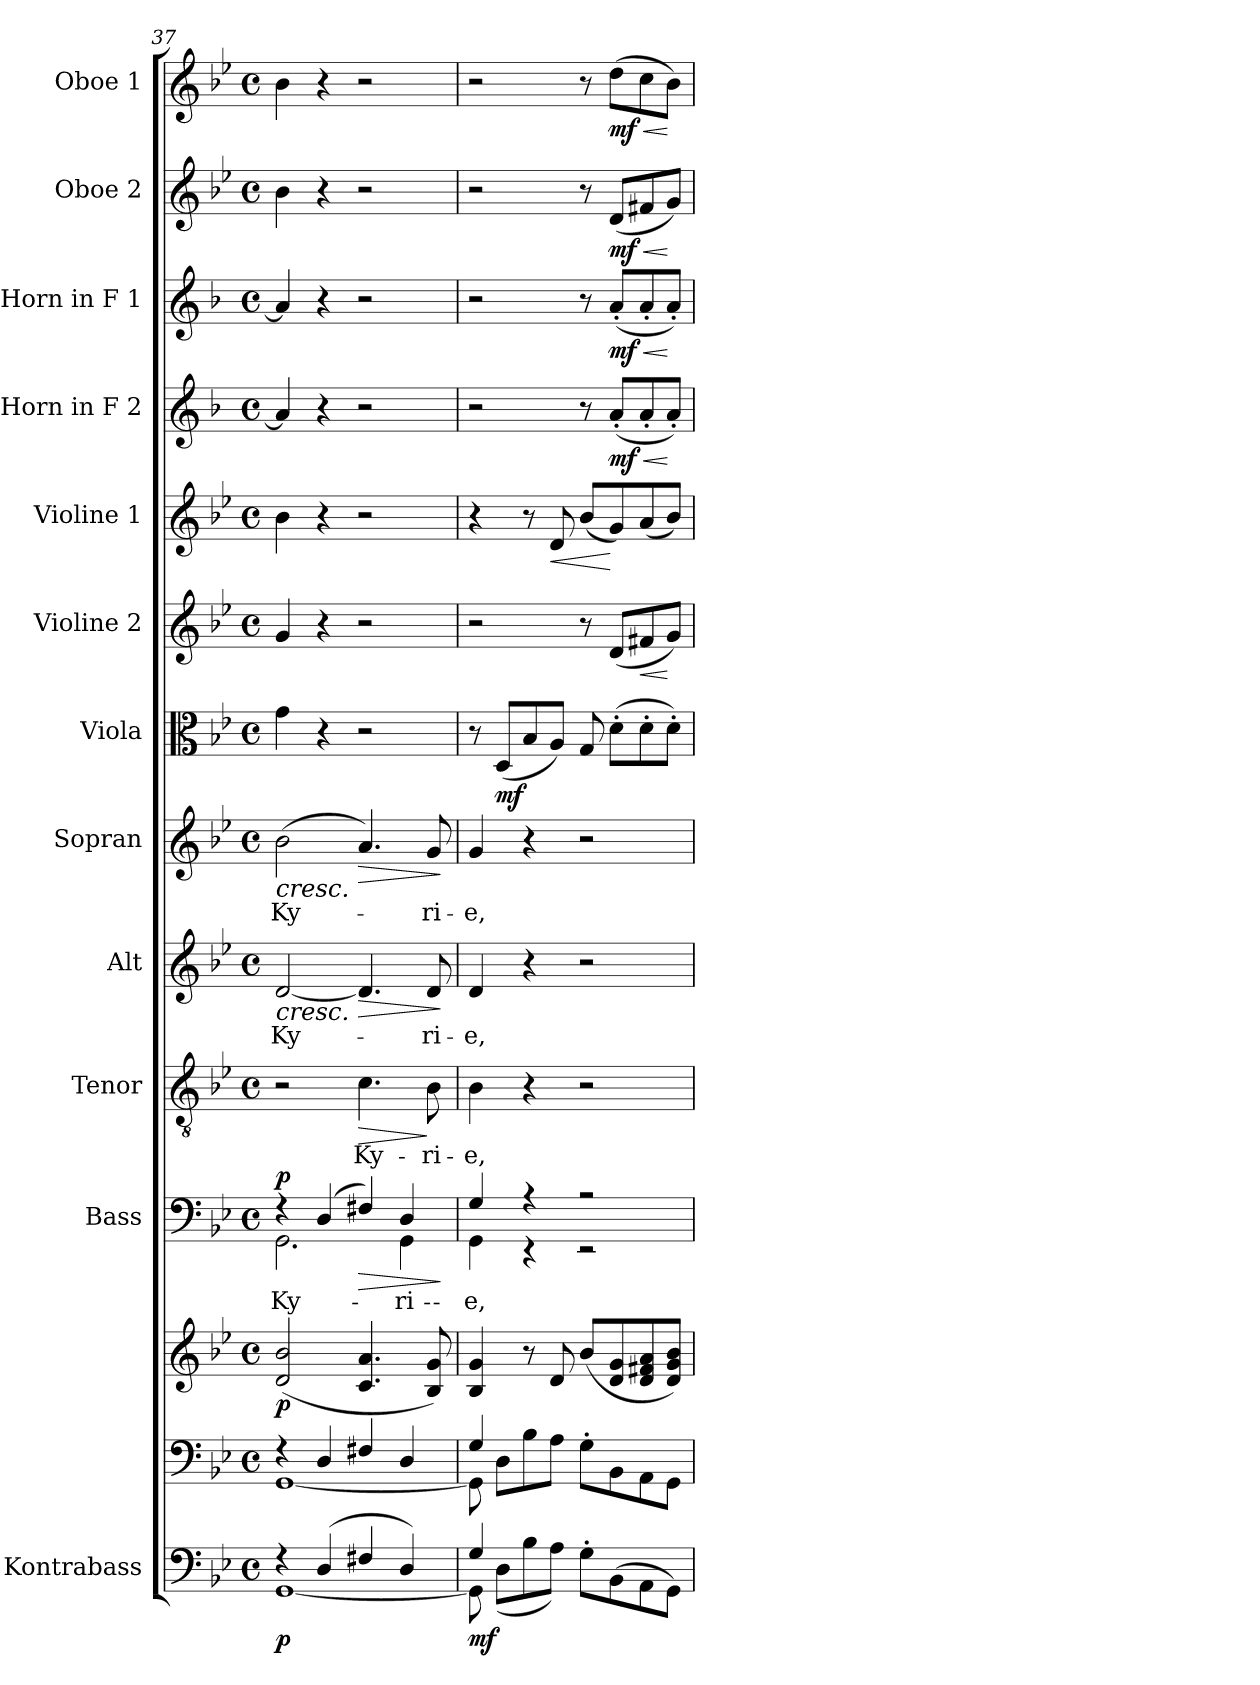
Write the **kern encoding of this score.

**kern	**dynam	**kern	**kern	**dynam	**kern	**text	**dynam	**kern	**text	**dynam	**kern	**text	**dynam	**kern	**text	**dynam	**kern	**dynam	**kern	**dynam	**kern	**dynam	**kern	**dynam	**kern	**dynam	**kern	**dynam	**kern	**dynam
*part13	*part13	*part12	*part12	*part12	*part11	*part11	*part11	*part10	*part10	*part10	*part9	*part9	*part9	*part8	*part8	*part8	*part7	*part7	*part6	*part6	*part5	*part5	*part4	*part4	*part3	*part3	*part2	*part2	*part1	*part1
*staff14	*staff14	*staff13	*staff12	*staff12/13	*staff11	*staff11	*staff11	*staff10	*staff10	*staff10	*staff9	*staff9	*staff9	*staff8	*staff8	*staff8	*staff7	*staff7	*staff6	*staff6	*staff5	*staff5	*staff4	*staff4	*staff3	*staff3	*staff2	*staff2	*staff1	*staff1
*I"Kontrabass	*	*	*	*	*I"Bass	*	*	*I"Tenor	*	*	*I"Alt	*	*	*I"Sopran	*	*	*I"Viola	*	*I"Violine 2	*	*I"Violine 1	*	*I"Horn in F 2	*	*I"Horn in F 1	*	*I"Oboe 2	*	*I"Oboe 1	*
*I'Kb.	*	*	*	*	*I'B.	*	*	*I'T.	*	*	*I'A.	*	*	*I'S.	*	*	*I'Vla.	*	*I'Vl. 2	*	*I'Vl. 1	*	*	*	*	*	*I'Ob. 2	*	*I'Ob. 1	*
!!LO:PB:g=z
*clefF4	*	*clefF4	*clefG2	*	*clefF4	*	*	*clefGv2	*	*	*clefG2	*	*	*clefG2	*	*	*clefC3	*	*clefG2	*	*clefG2	*	*clefG2	*	*clefG2	*	*clefG2	*	*clefG2	*
*ITrd7c12	*	*	*	*	*	*	*	*	*	*	*	*	*	*	*	*	*	*	*	*	*	*	*ITrd4c7	*	*ITrd4c7	*	*	*	*	*
*k[b-e-]	*	*k[b-e-]	*k[b-e-]	*	*k[b-e-]	*	*	*k[b-e-]	*	*	*k[b-e-]	*	*	*k[b-e-]	*	*	*k[b-e-]	*	*k[b-e-]	*	*k[b-e-]	*	*k[b-e-]	*	*k[b-e-]	*	*k[b-e-]	*	*k[b-e-]	*
*B-:	*	*B-:	*B-:	*	*B-:	*	*	*B-:	*	*	*B-:	*	*	*B-:	*	*	*B-:	*	*B-:	*	*B-:	*	*B-:	*	*B-:	*	*B-:	*	*B-:	*
*M4/4	*	*M4/4	*M4/4	*	*M4/4	*	*	*M4/4	*	*	*M4/4	*	*	*M4/4	*	*	*M4/4	*	*M4/4	*	*M4/4	*	*M4/4	*	*M4/4	*	*M4/4	*	*M4/4	*
*met(c)	*	*met(c)	*met(c)	*	*met(c)	*	*	*met(c)	*	*	*met(c)	*	*	*met(c)	*	*	*met(c)	*	*met(c)	*	*met(c)	*	*met(c)	*	*met(c)	*	*met(c)	*	*met(c)	*
=37	=37	=37	=37	=37	=37	=37	=37	=37	=37	=37	=37	=37	=37	=37	=37	=37	=37	=37	=37	=37	=37	=37	=37	=37	=37	=37	=37	=37	=37	=37
*^	*	*^	*	*	*	*	*	*	*	*	*	*	*	*	*	*	*	*	*	*	*	*	*	*	*	*	*	*	*	*
!	!	!LO:DY:b	!	!	!	!LO:DY:b	!	!LO:LY:b	!LO:DY:a	!	!	!	!	!LO:LY:b	!LO:HP:b	!	!LO:LY:b	!LO:HP:b	!	!	!	!	!	!	!	!	!	!	!	!	!	!
*	*	*	*	*	*	*	*^	*	*	*	*	*	*	*	*	*	*	*	*	*	*	*	*	*	*	*	*	*	*	*	*	*
4rE	[<1GGG	p	4r	[<1GG	(<2d!/ 2b-!/	p	4rF	2.GG\	Ky-	p	2r	.	.	[2d/	Ky-	<	(>2b-\	Ky-	<	4g\	.	4g/	.	4b-\	.	4d/]	.	4d/]	.	4b-\	.	4b-\	.
(<4DD/	.	.	4D!/	.	.	.	(<4D/	.	.	.	.	.	.	.	.	.	.	.	.	4r	.	4r	.	4r	.	4r	.	4r	.	4r	.	4r	.
!	!	!	!	!	!	!	!	!	!	!LO:HP:b	!	!LO:LY:b	!LO:HP:b	!	!	!LO:HP:b	!	!	!LO:HP:b	!	!	!	!	!	!	!	!	!	!	!	!	!	!
4FF#X/	.	.	4F#X!/	.	4.c!/ 4.a!/	.	4F#X/)	.	.	>	4.c\	Ky-	>	4.d/]	.	>	4.a/)	.	>	2r	.	2r	.	2r	.	2r	.	2r	.	2r	.	2r	.
!	!	!	!	!	!	!	!	!	!LO:LY:b	!	!	!	!	!	!	!	!	!	!	!	!	!	!	!	!	!	!	!	!	!	!	!	!
4DD/)	.	.	4D!/	.	.	.	4D/	4GG\	-ri-	.	.	.	.	.	.	.	.	.	.	.	.	.	.	.	.	.	.	.	.	.	.	.	.
!	!	!	!	!	!	!	!	!	!	!	!	!LO:LY:b	!	!	!LO:LY:b	!	!	!LO:LY:b	!	!	!	!	!	!	!	!	!	!	!	!	!	!	!
.	.	.	.	.	8B-!/ 8g!/)	.	.	.	.	.	8B-\	-ri-	]	8d/	-ri-	[	8g/	-ri-	[	.	.	.	.	.	.	.	.	.	.	.	.	.	.
*v	*v	*	*	*	*	*	*v	*v	*	*	*	*	*	*	*	*	*	*	*	*	*	*	*	*	*	*	*	*	*	*	*	*	*
*	*	*v	*v	*	*	*	*	*	*	*	*	*	*	*	*	*	*	*	*	*	*	*	*	*	*	*	*	*	*	*	*
.	.	.	.	.	.	.	]	.	.	.	.	.	]	.	.	]	.	.	.	.	.	.	.	.	.	.	.	.	.	.
=38	=38	=38	=38	=38	=38	=38	=38	=38	=38	=38	=38	=38	=38	=38	=38	=38	=38	=38	=38	=38	=38	=38	=38	=38	=38	=38	=38	=38	=38	=38
*^	*	*^	*	*	*	*	*	*	*	*	*	*	*	*	*	*	*	*	*	*	*	*	*	*	*	*	*	*	*	*
!	!	!LO:DY:b	!	!	!	!	!	!LO:LY:b	!	!	!LO:LY:b	!	!	!LO:LY:b	!	!	!LO:LY:b	!	!	!	!	!	!	!	!	!	!	!	!	!	!	!
*	*	*	*	*	*	*	*^	*	*	*	*	*	*	*	*	*	*	*	*	*	*	*	*	*	*	*	*	*	*	*	*	*
4GG/	8GGG\]	mf	4G!/	8GG\]	4B-!/ 4g!/	.	4G/	4GG\	-e,	.	4B-\	-e,	.	4d/	-e,	.	4g/	-e,	.	8r	.	2r	.	4r	.	2r	.	2r	.	2r	.	2r	.
!	!	!	!	!	!	!	!	!	!	!	!	!	!	!	!	!	!	!	!	!	!LO:DY:b	!	!	!	!	!	!	!	!	!	!	!	!
.	(>8DD\L	.	.	8D\L	.	.	.	.	.	.	.	.	.	.	.	.	.	.	.	(<8D/L	mf	.	.	.	.	.	.	.	.	.	.	.	.
4ryy	8BB-\	.	4ryy	8B-\	8r	.	4r	4r	.	.	4r	.	.	4r	.	.	4r	.	.	8B-/	.	.	.	8r	.	.	.	.	.	.	.	.	.
!	!	!	!	!	!	!	!	!	!	!	!	!	!	!	!	!	!	!	!	!	!	!	!	!	!LO:HP:b	!	!	!	!	!	!	!	!
.	8AA\J)	.	.	8A\J	8d!/	.	.	.	.	.	.	.	.	.	.	.	.	.	.	8A/J)	.	.	.	8d/	<	.	.	.	.	.	.	.	.
2ryy	8GG'>\L	.	2ryy	8G'>\L	(<8b-!/L	.	2r	2r	.	.	2r	.	.	2r	.	.	2r	.	.	8G/	.	8r	.	(<8b-/L	.	8r	.	8r	.	8r	.	8r	.
!	!	!	!	!	!	!	!	!	!	!	!	!	!	!	!	!	!	!	!	!	!	!	!	!	!	!	!LO:HP:b	!	!LO:HP:b	!	!LO:HP:b	!	!LO:HP:b
!	!	!	!	!	!	!	!	!	!	!	!	!	!	!	!	!	!	!	!	!	!	!	!	!	!	!	!LO:DY:n=1:b	!	!LO:DY:n=1:b	!	!LO:DY:n=1:b	!	!LO:DY:n=1:b
.	(>8BBB-\	.	.	8BB-\	8d!/ 8g!/	.	.	.	.	.	.	.	.	.	.	.	.	.	.	(>8d'>\L	.	(<8d/L	.	8g/)	[	(<8d'</L	< mf	(<8d'</L	< mf	(<8d/L	< mf	(>8dd\L	< mf
!	!	!	!	!	!	!	!	!	!	!	!	!	!	!	!	!	!	!	!	!	!	!	!LO:HP:b	!	!	!	!	!	!	!	!	!	!
.	8AAA\	.	.	8AA\	8d!/ 8f#X!/ 8a!/	.	.	.	.	.	.	.	.	.	.	.	.	.	.	8d'>\	.	8f#X/	<	(<8a/	.	8d'</	.	8d'</	.	8f#X/	.	8cc\	.
.	8GGG\J)	.	.	8GG\J	8d!/ 8g!/ 8b-!/J)	.	.	.	.	.	.	.	.	.	.	.	.	.	.	8d'>\J)	.	8g/J)	[	8b-/J)	.	8d'</J)	[	8d'</J)	[	8g/J)	[	8b-\J)	[
*v	*v	*	*	*	*	*	*v	*v	*	*	*	*	*	*	*	*	*	*	*	*	*	*	*	*	*	*	*	*	*	*	*	*	*
*	*	*v	*v	*	*	*	*	*	*	*	*	*	*	*	*	*	*	*	*	*	*	*	*	*	*	*	*	*	*	*	*
=	=	=	=	=	=	=	=	=	=	=	=	=	=	=	=	=	=	=	=	=	=	=	=	=	=	=	=	=	=	=
*-	*-	*-	*-	*-	*-	*-	*-	*-	*-	*-	*-	*-	*-	*-	*-	*-	*-	*-	*-	*-	*-	*-	*-	*-	*-	*-	*-	*-	*-	*-
